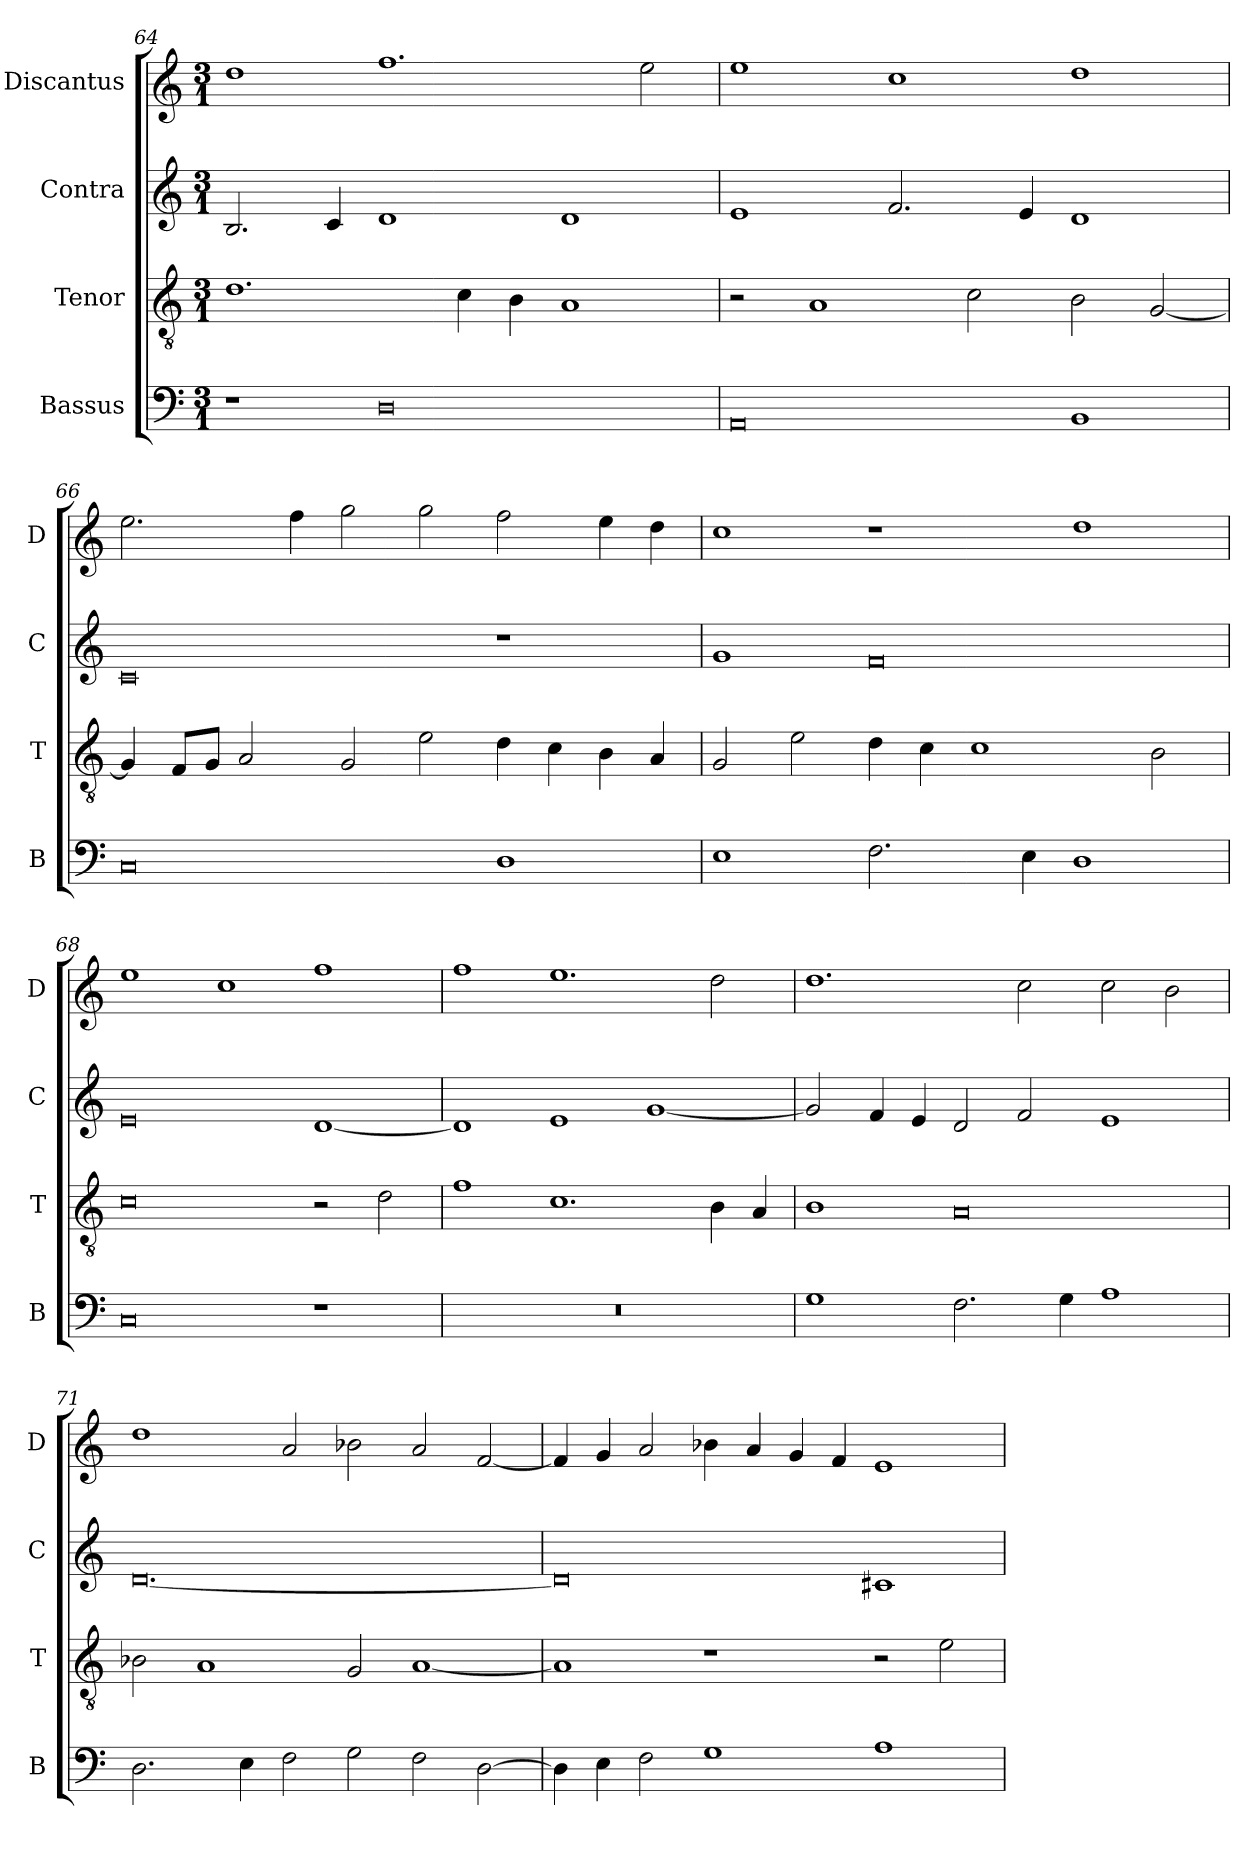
**kern	**kern	**kern	**kern
*part4	*part3	*part2	*part1
*staff4	*staff3	*staff2	*staff1
*I"Bassus	*I"Tenor	*I"Contra	*I"Discantus
*I'B	*I'T	*I'C	*I'D
*clefF4	*clefGv2	*clefG2	*clefG2
*k[]	*k[]	*k[]	*k[]
*M3/1	*M3/1	*M3/1	*M3/1
=64	=64	=64	=64
1r	1.d	2.B/	1dd
.	.	4c/	.
0D	.	1d	1.ff
.	4c\	.	.
.	4B\	.	.
.	1A	1d	.
.	.	.	2ee\
=65	=65	=65	=65
0AA	2r	1e	1ee
.	1A	.	.
.	.	2.f/	1cc
.	2c\	.	.
.	.	4e/	.
1BB	2B\	1d	1dd
.	[2G/	.	.
=66	=66	=66	=66
0C	4G/]	0c	2.ee\
.	8F/L	.	.
.	8G/J	.	.
.	2A/	.	.
.	.	.	4ff\
.	2G/	.	2gg\
.	2e\	.	2gg\
1D	4d\	1r	2ff\
.	4c\	.	.
.	4B\	.	4ee\
.	4A/	.	4dd\
=67	=67	=67	=67
1E	2G/	1g	1cc
.	2e\	.	.
2.F\	4d\	0f	1r
.	4c\	.	.
.	1c	.	.
4E\	.	.	.
1D	.	.	1dd
.	2B\	.	.
=68	=68	=68	=68
0C	0c	0e	1ee
.	.	.	1cc
1r	2r	[1d	1ff
.	2d\	.	.
=69	=69	=69	=69
0.r	1f	1d]	1ff
.	1.c	1e	1.ee
.	.	[1g	.
.	4B\	.	2dd\
.	4A/	.	.
=70	=70	=70	=70
1G	1B	2g/]	1.dd
.	.	4f/	.
.	.	4e/	.
2.F\	0A	2d/	.
.	.	2f/	2cc\
4G\	.	.	.
1A	.	1e	2cc\
.	.	.	2b\
=71	=71	=71	=71
2.D\	2B-X\	[0.d	1dd
.	1A	.	.
4E\	.	.	.
2F\	.	.	2a/
2G\	2G/	.	2b-X\
2F\	[1A	.	2a/
[2D\	.	.	[2f/
=72	=72	=72	=72
4D\]	1A]	0d]	4f/]
4E\	.	.	4g/
2F\	.	.	2a/
1G	1r	.	4b-X\
.	.	.	4a/
.	.	.	4g/
.	.	.	4f/
1A	2r	1c#X	1e
.	2e\	.	.
=	=	=	=
*-	*-	*-	*-
